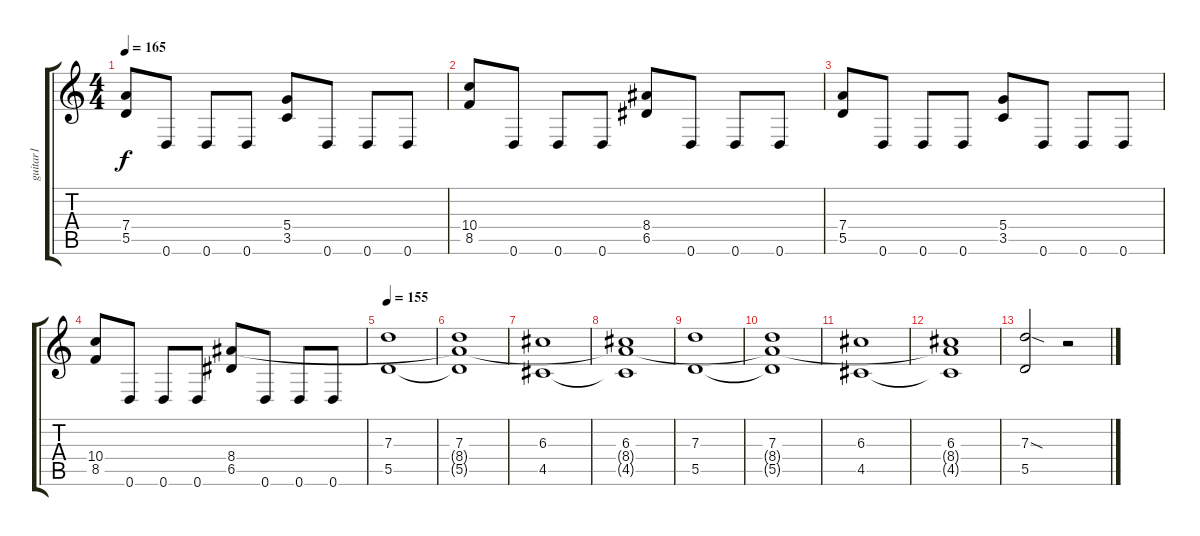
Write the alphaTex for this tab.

\track ("guitar1" "guitar1") {instrument distortionguitar}
\staff {score tabs}
\tuning (E4 B3 G3 D3 A2 D2) {hide}
\ts (4 4)
\tempo 165
\clef g2
\ks c
(7.4 5.5).8{dy f} 0.6.8 0.6.8 0.6.8 (5.4 3.5).8 0.6.8 0.6.8 0.6.8 |
(10.4 8.5).8 0.6.8 0.6.8 0.6.8 (8.4 6.5).8 0.6.8 0.6.8 0.6.8 |
(7.4 5.5).8 0.6.8 0.6.8 0.6.8 (5.4 3.5).8 0.6.8 0.6.8 0.6.8 |
(10.4 8.5).8 0.6.8 0.6.8 0.6.8 (8.4 6.5).8 0.6.8 0.6.8 0.6.8 |
\tempo 155
(7.3 5.5).1 |
(7.3 8.4{t} 5.5{t}).1 |
(6.3 4.5).1 |
(6.3 8.4{t} 4.5{t}).1 |
(7.3 5.5).1 |
(7.3 8.4{t} 5.5{t}).1 |
(6.3 4.5).1 |
(6.3 8.4{t} 4.5{t}).1 |
(7.3{sod} 5.5).2 r.2
